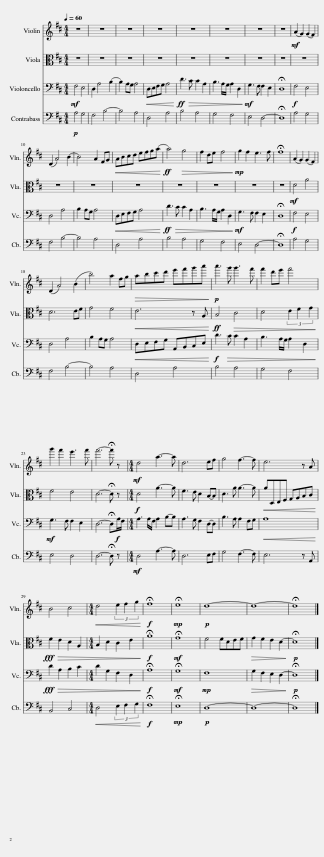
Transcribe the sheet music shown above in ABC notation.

X:1
%%score 1 2 3 4
L:1/8
Q:1/4=60
M:4/4
I:linebreak $
K:D
V:1 treble
V:2 alto
V:3 bass
V:4 bass transpose=-12
V:1
 z8 | z8 | z8 | z8 | z8 | %5
 z8 | z8 | z8 |!mf! (A2 G2) (G2 F2) |$ (D2 A4) (B2 | %10
 B4) A2 FG |!<(! ABcd efg(a!<)! |!ff! a4)!>(! g4 | f2 de f4!>)! |!mp! g2 f2 e3 f | %15
 !fermata!f8 | (A2 G2) (G2 F2) |$ (D2 A4) (B2 | b4) a2 fg |!>(! abc'd' e'f'g'a'!>)! | %20
!p! a'3 g' g'3 f' | f'2 d'e' f'4 |$ g'2 f'2 e'3 f' | f'6- !fermata!f' z |[M:4/4]!mf! d4 a3- a | %25
 d6 ef | g4 f3- f | e6 z A |$ B4 c4 |[M:4/4]!<(! d4 (3e2 f2 g2!<)! | %30
!f! !fermata!f8 |!mp! !fermata!e8 |!p! d8- | d8- | !fermata!d8 |] %35
V:2
 z8 | z8 | z8 | z8 | z8 | %5
 z8 | z8 | z8 | z8 |$ z8 | %10
 z8 | z8 | z8 | z8 | z8 | %15
 z8 |!mf! D4 A4 |$ D6 EF | G4 F4 |!<(! E6 z A,!<)! | %20
!ff! B,4!>(! C4 | D4 (3E2 F2 G2!>)! |$ F4 E4 | D6- !fermata!D z |[M:4/4]!f! D4 A3- A | %25
 F3 E D2 B,-B, | D3 A A3- A |!<(! AD,E,F, G,A,B,C!<)! |$!fff!!>(! F2 E2 D2 A,2 |[M:4/4] B,2 D2 C2 E2!>)! | %30
!f! !fermata!A8 |!mf! !fermata!G8 | F4 FDEF |!>(! G2 F2 E2 D2-!>)! |!p! !fermata!D8 |] %35
V:3
!mf! F,4 E,4 | D,2 A,4 (B,2 | B,2) A,G, A,4 |!<(! D,E,F,G, A,4!<)! |!ff! D3!>(! C C2 A,2 | %5
 B,3 A,/G,/ A,2 D,2!>)! |!mf! G,3 F, F,2 E,2 | !fermata!D,8 |!f! F,4 E,4 |$ D,4 A,4 | %10
 B,2 A,G, A,4 |!<(! D,E,F,G, A,4!<)! |!ff! D3!>(! C C2 A,2 | B,3 A,/G,/ A,2 D,2!>)! |!mf! G,3 F, F,2 E,2 | %15
 !fermata!D,8 |!f! F,4 E,4 |$ D,4 A,4 | B,2 A,G, A,4 |!<(! D,E,F,G, A,,B,,C,E,!<)! | %20
!f! D3!>(! C C2 A,2 | B,3 A,/G,/ A,2 D,2!>)! |$!mf! G,3 F, F,2 E,2 | D,6- !fermata!D,!f!A,/F,/ |[M:4/4] A,3 A,/F,/ A,2 B,-B, | %25
 A,3 G, F,2 D,-D, | B,3 A, A,2 F,G, |!<(! A,8!<)! |$!fff!!>(! D2 A,2 B,2 C2 |[M:4/4] D2 G,2 F,2 D,2!>)! | %30
!f! !fermata!A,8 |!mf! !fermata!G,8 |!mp! F,8 |!>(! G,2 F,2 E,2 D,2-!>)! |!p! !fermata!D,8 |] %35
V:4
!p! A,4 G,4 | F,4 B,4- | B,4 A,4 | D,4 A,4 | B,4 A,4 | %5
 G,4 F,4 | E,4 D,4- | !fermata!D,8 | A,4 G,4 |$ F,4 B,4- | %10
 B,4 A,4 | D,4 A,4 | B,4 A,4 | G,4 F,4 | E,4 D,4- | %15
 !fermata!D,8 | A,4 G,4 |$ F,4 B,4- | B,4 A,4 | D,4 A,4 | %20
 B,4 A,4 | G,4 F,4 |$ E,4 D,4 | D,6- !fermata!D, z |[M:4/4]!mf! D,4 A,3- A, | %25
 D,6 E,F, | G,4 F,3- F, | E,6 z A,, |$ B,,4 C,4 |[M:4/4]!<(! D,4 (3E,2 F,2 G,2!<)! | %30
!f! !fermata!F,8 |!mp! !fermata!E,8 |!p! D,8- | D,8- | !fermata!D,8 |] %35
